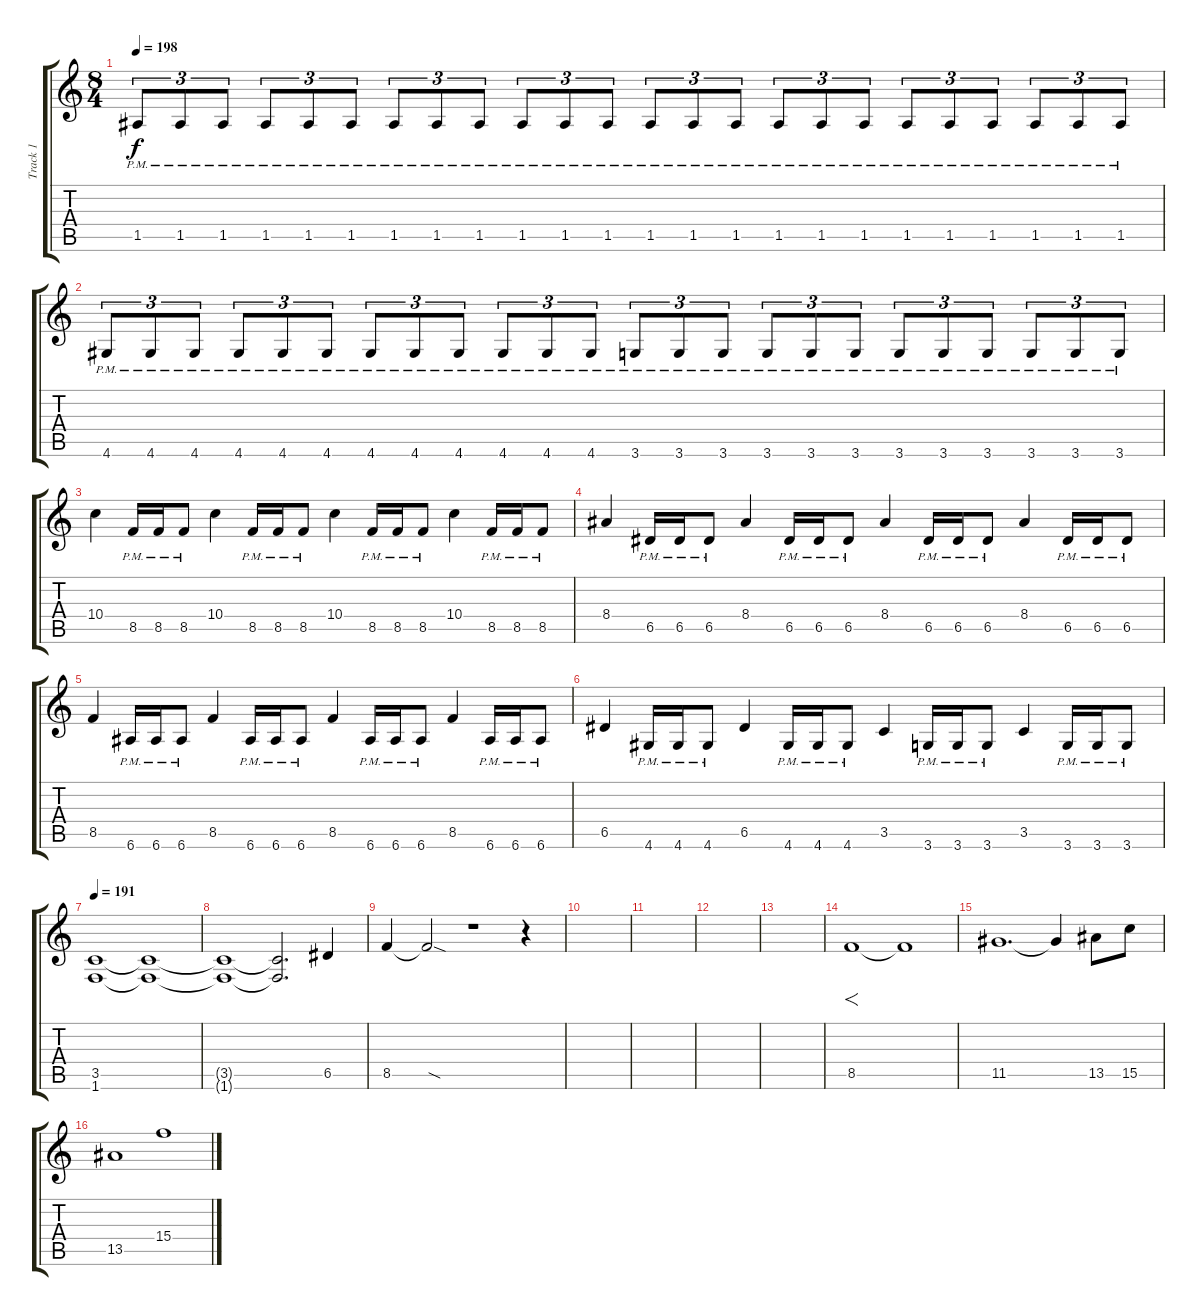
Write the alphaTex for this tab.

\track ("Track 1" "Track 1") {instrument distortionguitar}
\staff {score tabs}
\tuning (E4 B3 G3 D3 A2 E2) {hide}
\ts (8 4)
\tempo 198
\clef g2
\ks c
1.5{pm}.8{tu (3 2) dy f} 1.5{pm}.8{tu (3 2)} 1.5{pm}.8{tu (3 2)} 1.5{pm}.8{tu (3 2)} 1.5{pm}.8{tu (3 2)} 1.5{pm}.8{tu (3 2)} 1.5{pm}.8{tu (3 2)} 1.5{pm}.8{tu (3 2)} 1.5{pm}.8{tu (3 2)} 1.5{pm}.8{tu (3 2)} 1.5{pm}.8{tu (3 2)} 1.5{pm}.8{tu (3 2)} 1.5{pm}.8{tu (3 2)} 1.5{pm}.8{tu (3 2)} 1.5{pm}.8{tu (3 2)} 1.5{pm}.8{tu (3 2)} 1.5{pm}.8{tu (3 2)} 1.5{pm}.8{tu (3 2)} 1.5{pm}.8{tu (3 2)} 1.5{pm}.8{tu (3 2)} 1.5{pm}.8{tu (3 2)} 1.5{pm}.8{tu (3 2)} 1.5{pm}.8{tu (3 2)} 1.5{pm}.8{tu (3 2)} |
4.6{pm}.8{tu (3 2)} 4.6{pm}.8{tu (3 2)} 4.6{pm}.8{tu (3 2)} 4.6{pm}.8{tu (3 2)} 4.6{pm}.8{tu (3 2)} 4.6{pm}.8{tu (3 2)} 4.6{pm}.8{tu (3 2)} 4.6{pm}.8{tu (3 2)} 4.6{pm}.8{tu (3 2)} 4.6{pm}.8{tu (3 2)} 4.6{pm}.8{tu (3 2)} 4.6{pm}.8{tu (3 2)} 3.6{pm}.8{tu (3 2)} 3.6{pm}.8{tu (3 2)} 3.6{pm}.8{tu (3 2)} 3.6{pm}.8{tu (3 2)} 3.6{pm}.8{tu (3 2)} 3.6{pm}.8{tu (3 2)} 3.6{pm}.8{tu (3 2)} 3.6{pm}.8{tu (3 2)} 3.6{pm}.8{tu (3 2)} 3.6{pm}.8{tu (3 2)} 3.6{pm}.8{tu (3 2)} 3.6{pm}.8{tu (3 2)} |
10.4.4 8.5{pm}.16 8.5{pm}.16 8.5{pm}.8 10.4.4 8.5{pm}.16 8.5{pm}.16 8.5{pm}.8 10.4.4 8.5{pm}.16 8.5{pm}.16 8.5{pm}.8 10.4.4 8.5{pm}.16 8.5{pm}.16 8.5{pm}.8 |
8.4.4 6.5{pm}.16 6.5{pm}.16 6.5{pm}.8 8.4.4 6.5{pm}.16 6.5{pm}.16 6.5{pm}.8 8.4.4 6.5{pm}.16 6.5{pm}.16 6.5{pm}.8 8.4.4 6.5{pm}.16 6.5{pm}.16 6.5{pm}.8 |
8.5.4 6.6{pm}.16 6.6{pm}.16 6.6{pm}.8 8.5.4 6.6{pm}.16 6.6{pm}.16 6.6{pm}.8 8.5.4 6.6{pm}.16 6.6{pm}.16 6.6{pm}.8 8.5.4 6.6{pm}.16 6.6{pm}.16 6.6{pm}.8 |
6.5.4 4.6{pm}.16 4.6{pm}.16 4.6{pm}.8 6.5.4 4.6{pm}.16 4.6{pm}.16 4.6{pm}.8 3.5.4 3.6{pm}.16 3.6{pm}.16 3.6{pm}.8 3.5.4 3.6{pm}.16 3.6{pm}.16 3.6{pm}.8 |
\tempo 191
(3.5 1.6).1 (3.5{t} 1.6{t}).1 |
(3.5{t} 1.6{t}).1 (3.5{t} 1.6{t}).2{d} 6.5.4 |
8.5.4 8.5{sod t}.2 r.1 r.4 |
|
|
|
|
8.5.1{f} 8.5{t}.1 |
11.5.1{d} 11.5{t}.4 13.5.8 15.5.8 |
13.5.1 15.4.1
